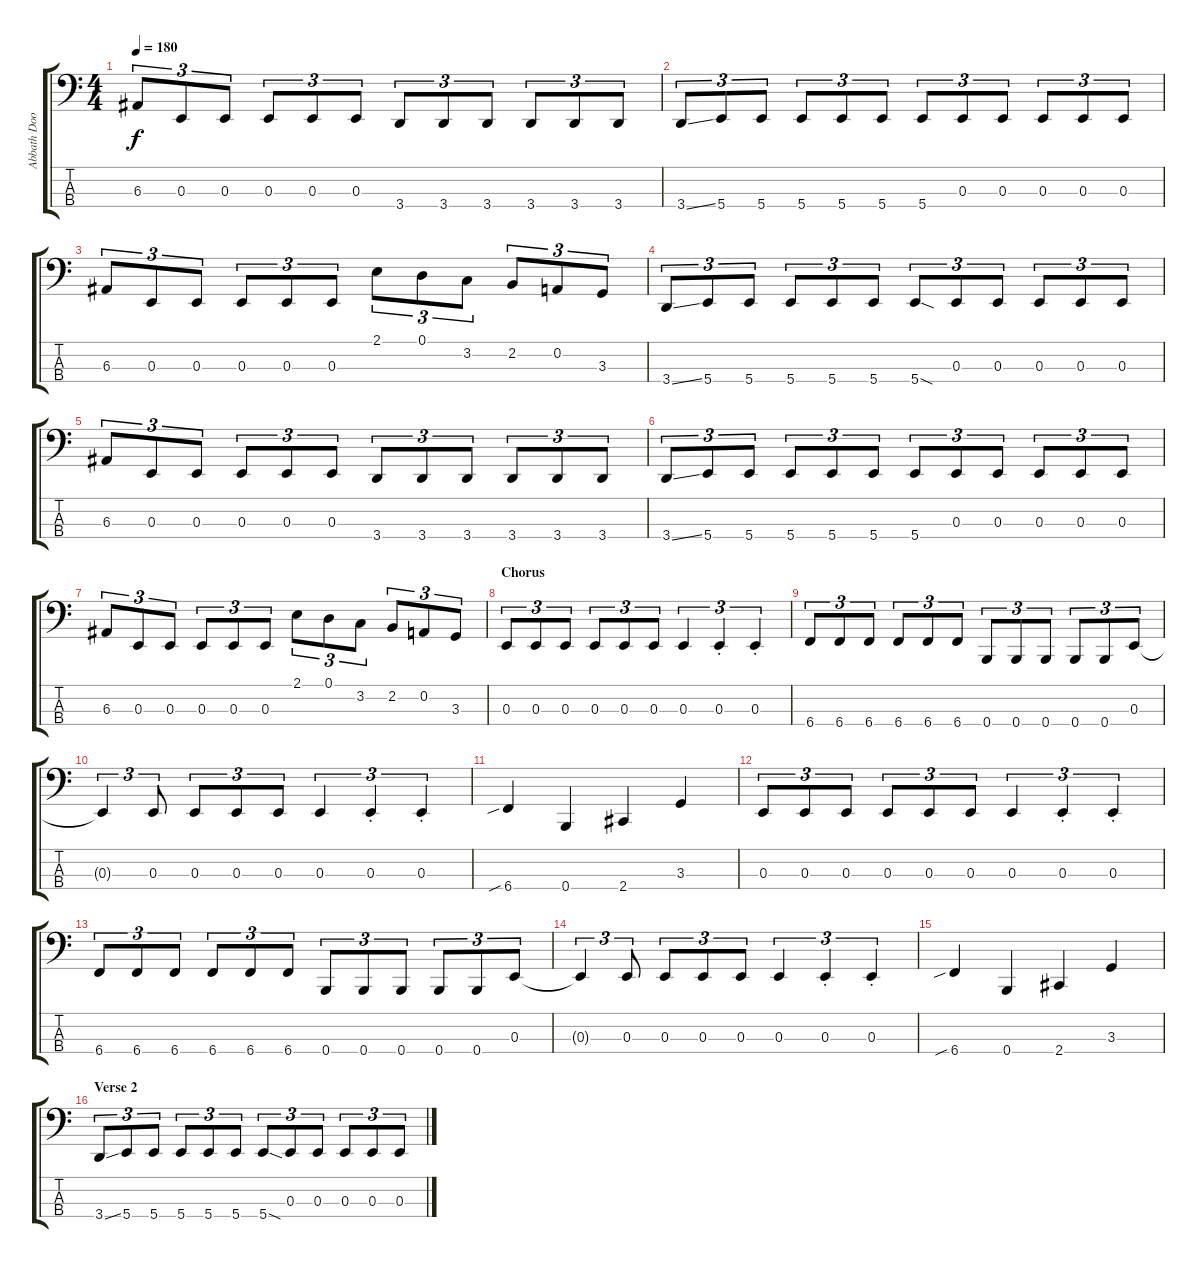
\track ("Abbath Doom Occulta (Bass)" "Abbath Doo") {instrument electricbasspick}
\staff {score tabs}
\tuning (D2 A1 E1 B0) {hide}
\ts (4 4)
\tempo 180
\clef f4
\ks c
6.3.8{tu (3 2) dy f} 0.3.8{tu (3 2)} 0.3.8{tu (3 2)} 0.3.8{tu (3 2)} 0.3.8{tu (3 2)} 0.3.8{tu (3 2)} 3.4.8{tu (3 2)} 3.4.8{tu (3 2)} 3.4.8{tu (3 2)} 3.4.8{tu (3 2)} 3.4.8{tu (3 2)} 3.4.8{tu (3 2)} |
3.4{ss}.8{tu (3 2)} 5.4.8{tu (3 2)} 5.4.8{tu (3 2)} 5.4.8{tu (3 2)} 5.4.8{tu (3 2)} 5.4.8{tu (3 2)} 5.4.8{tu (3 2)} 0.3.8{tu (3 2)} 0.3.8{tu (3 2)} 0.3.8{tu (3 2)} 0.3.8{tu (3 2)} 0.3.8{tu (3 2)} |
6.3.8{tu (3 2)} 0.3.8{tu (3 2)} 0.3.8{tu (3 2)} 0.3.8{tu (3 2)} 0.3.8{tu (3 2)} 0.3.8{tu (3 2)} 2.1.8{tu (3 2)} 0.1.8{tu (3 2)} 3.2.8{tu (3 2)} 2.2.8{tu (3 2)} 0.2.8{tu (3 2)} 3.3.8{tu (3 2)} |
3.4{ss}.8{tu (3 2)} 5.4.8{tu (3 2)} 5.4.8{tu (3 2)} 5.4.8{tu (3 2)} 5.4.8{tu (3 2)} 5.4.8{tu (3 2)} 5.4{sod}.8{tu (3 2)} 0.3.8{tu (3 2)} 0.3.8{tu (3 2)} 0.3.8{tu (3 2)} 0.3.8{tu (3 2)} 0.3.8{tu (3 2)} |
6.3.8{tu (3 2)} 0.3.8{tu (3 2)} 0.3.8{tu (3 2)} 0.3.8{tu (3 2)} 0.3.8{tu (3 2)} 0.3.8{tu (3 2)} 3.4.8{tu (3 2)} 3.4.8{tu (3 2)} 3.4.8{tu (3 2)} 3.4.8{tu (3 2)} 3.4.8{tu (3 2)} 3.4.8{tu (3 2)} |
3.4{ss}.8{tu (3 2)} 5.4.8{tu (3 2)} 5.4.8{tu (3 2)} 5.4.8{tu (3 2)} 5.4.8{tu (3 2)} 5.4.8{tu (3 2)} 5.4.8{tu (3 2)} 0.3.8{tu (3 2)} 0.3.8{tu (3 2)} 0.3.8{tu (3 2)} 0.3.8{tu (3 2)} 0.3.8{tu (3 2)} |
6.3.8{tu (3 2)} 0.3.8{tu (3 2)} 0.3.8{tu (3 2)} 0.3.8{tu (3 2)} 0.3.8{tu (3 2)} 0.3.8{tu (3 2)} 2.1.8{tu (3 2)} 0.1.8{tu (3 2)} 3.2.8{tu (3 2)} 2.2.8{tu (3 2)} 0.2.8{tu (3 2)} 3.3.8{tu (3 2)} |
\section ("" "Chorus")
0.3.8{tu (3 2)} 0.3.8{tu (3 2)} 0.3.8{tu (3 2)} 0.3.8{tu (3 2)} 0.3.8{tu (3 2)} 0.3.8{tu (3 2)} 0.3.4{tu (3 2)} 0.3{st}.4{tu (3 2)} 0.3{st}.4{tu (3 2)} |
6.4.8{tu (3 2)} 6.4.8{tu (3 2)} 6.4.8{tu (3 2)} 6.4.8{tu (3 2)} 6.4.8{tu (3 2)} 6.4.8{tu (3 2)} 0.4.8{tu (3 2)} 0.4.8{tu (3 2)} 0.4.8{tu (3 2)} 0.4.8{tu (3 2)} 0.4.8{tu (3 2)} 0.3.8{tu (3 2)} |
0.3{t}.4{tu (3 2)} 0.3.8{tu (3 2)} 0.3.8{tu (3 2)} 0.3.8{tu (3 2)} 0.3.8{tu (3 2)} 0.3.4{tu (3 2)} 0.3{st}.4{tu (3 2)} 0.3{st}.4{tu (3 2)} |
6.4{sib}.4 0.4.4 2.4.4 3.3.4 |
0.3.8{tu (3 2)} 0.3.8{tu (3 2)} 0.3.8{tu (3 2)} 0.3.8{tu (3 2)} 0.3.8{tu (3 2)} 0.3.8{tu (3 2)} 0.3.4{tu (3 2)} 0.3{st}.4{tu (3 2)} 0.3{st}.4{tu (3 2)} |
6.4.8{tu (3 2)} 6.4.8{tu (3 2)} 6.4.8{tu (3 2)} 6.4.8{tu (3 2)} 6.4.8{tu (3 2)} 6.4.8{tu (3 2)} 0.4.8{tu (3 2)} 0.4.8{tu (3 2)} 0.4.8{tu (3 2)} 0.4.8{tu (3 2)} 0.4.8{tu (3 2)} 0.3.8{tu (3 2)} |
0.3{t}.4{tu (3 2)} 0.3.8{tu (3 2)} 0.3.8{tu (3 2)} 0.3.8{tu (3 2)} 0.3.8{tu (3 2)} 0.3.4{tu (3 2)} 0.3{st}.4{tu (3 2)} 0.3{st}.4{tu (3 2)} |
6.4{sib}.4 0.4.4 2.4.4 3.3.4 |
\section ("" "Verse 2")
3.4{ss}.8{tu (3 2)} 5.4.8{tu (3 2)} 5.4.8{tu (3 2)} 5.4.8{tu (3 2)} 5.4.8{tu (3 2)} 5.4.8{tu (3 2)} 5.4{sod}.8{tu (3 2)} 0.3.8{tu (3 2)} 0.3.8{tu (3 2)} 0.3.8{tu (3 2)} 0.3.8{tu (3 2)} 0.3.8{tu (3 2)}
